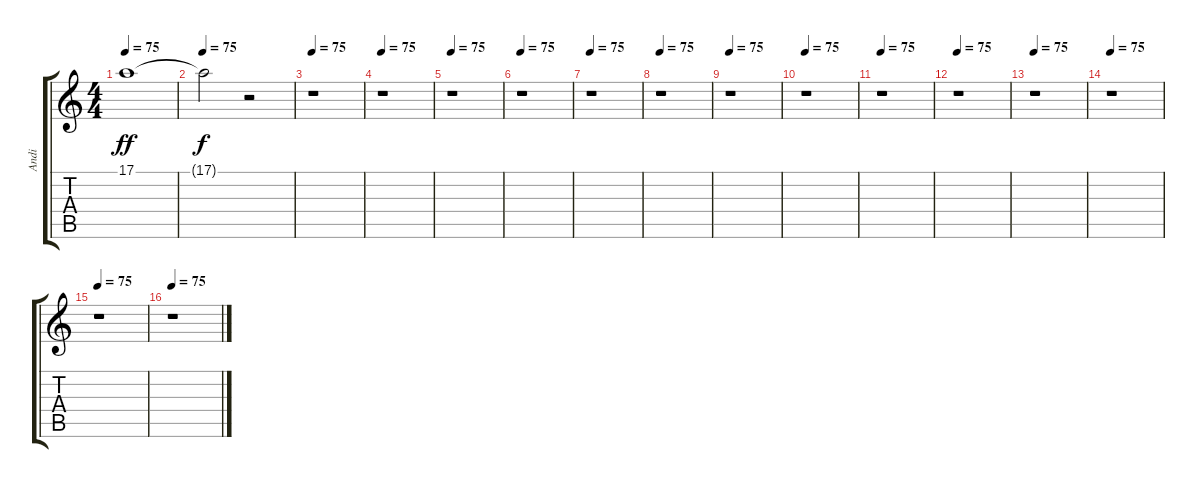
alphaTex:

\track ("Andi" "Andi") {instrument flute}
\staff {score tabs}
\tuning (E4 B3 G3 D3 A2 E2) {hide}
\ts (4 4)
\tempo 75
\clef g2
\ks c
17.1.1{dy ff} |
\tempo 75
17.1{t}.2{dy f} r.2 |
\tempo 75
r.1 |
\tempo 75
r.1 |
\tempo 75
r.1 |
\tempo 75
r.1 |
\tempo 75
r.1 |
\tempo 75
r.1 |
\tempo 75
r.1 |
\tempo 75
r.1 |
\tempo 75
r.1 |
\tempo 75
r.1 |
\tempo 75
r.1 |
\tempo 75
r.1 |
\tempo 75
r.1 |
\tempo 75
r.1
